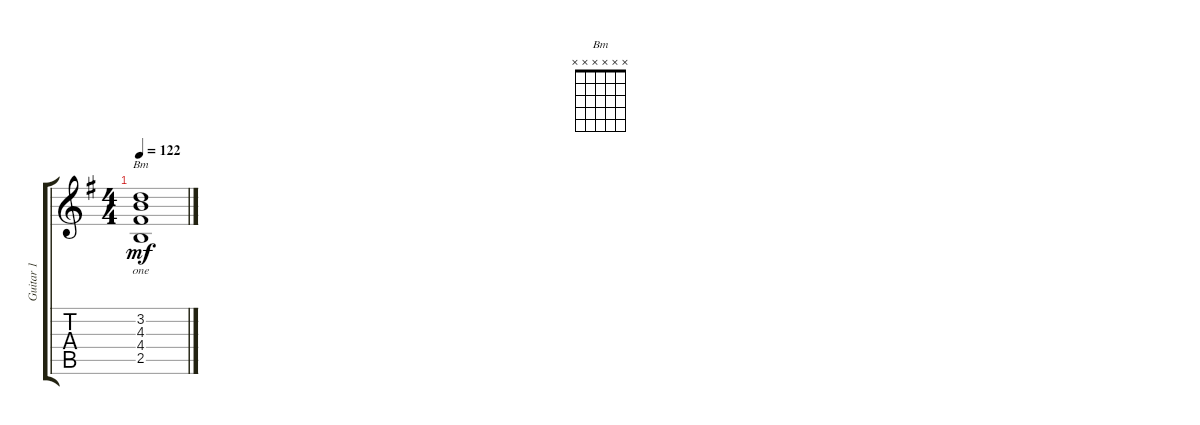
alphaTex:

\track ("Guitar 1" "Guitar 1") {instrument electricguitarclean}
\staff {score tabs}
\tuning (E4 B3 G3 D3 A2 E2) {hide}
\chord ("Bm" x x x x x x)
\ts (4 4)
\tempo 122
\clef g2
\ks eminor
(3.2 4.3 4.4 2.5).1{ch "Bm" lyrics (0 "one") lyrics (1 "") lyrics (2 "") lyrics (3 "") lyrics (4 "") dy mf}
